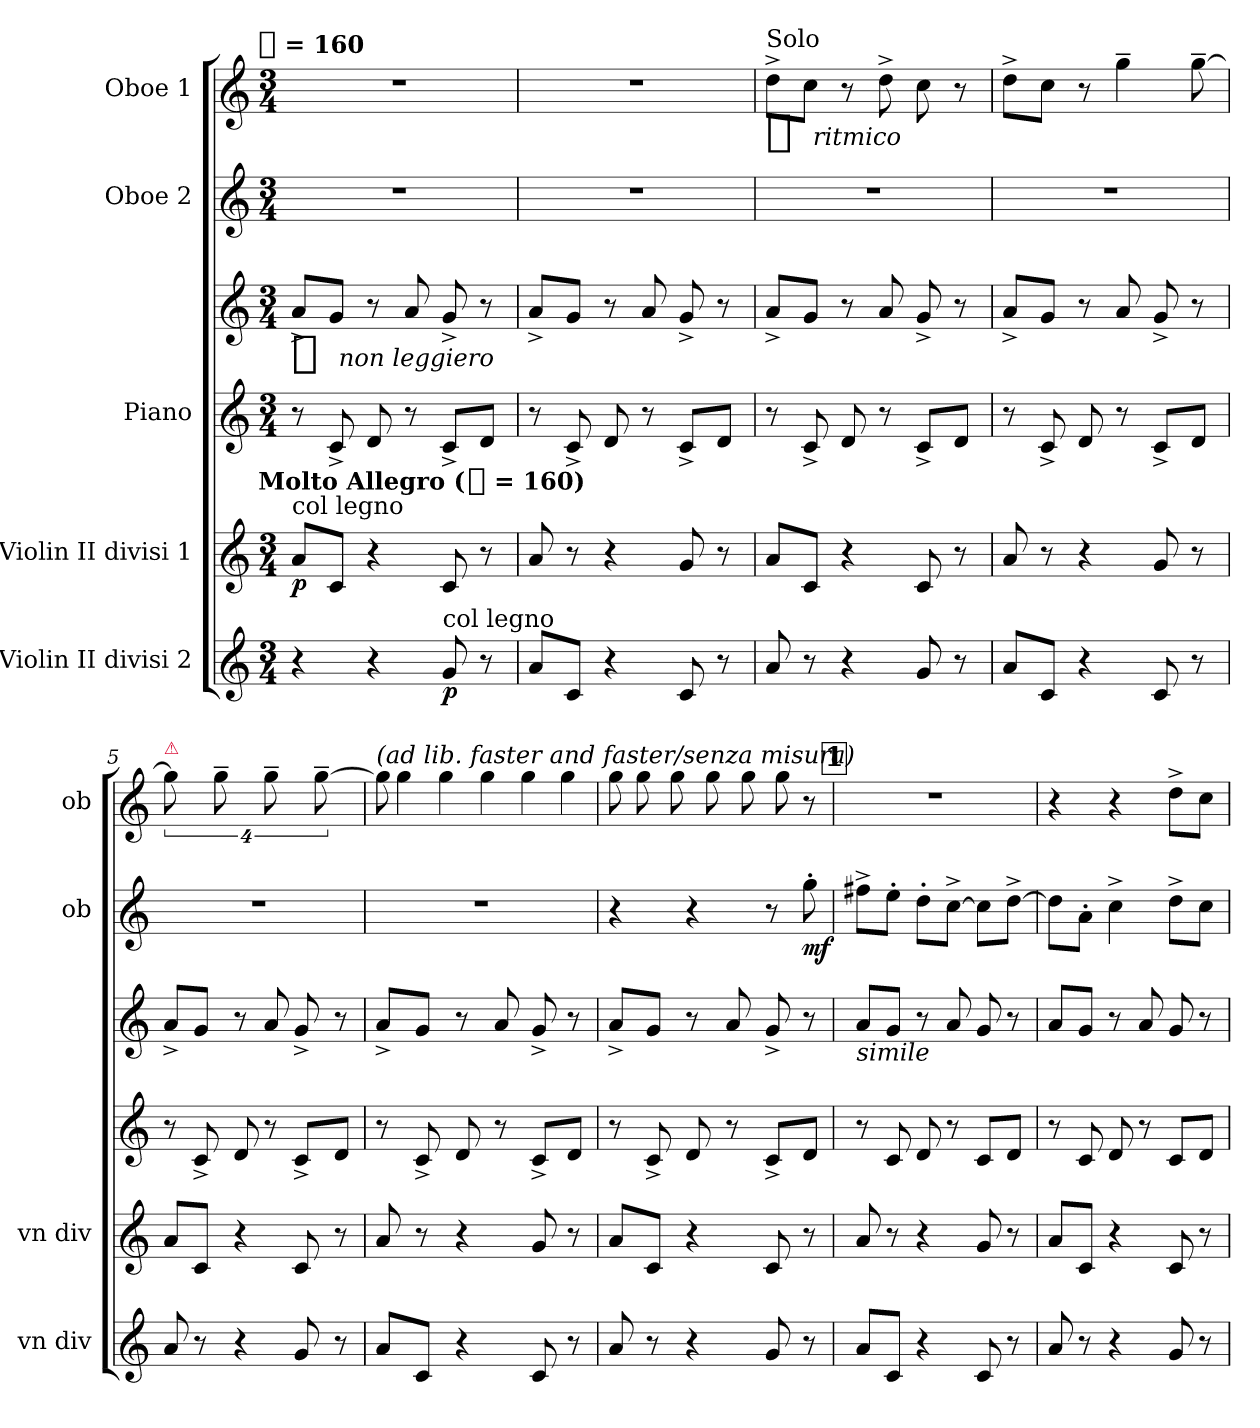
**kern	**dynam	**kern	**dynam	**kern	**kern	**dynam	**kern	**dynam	**kern	**dynam
*part5	*part5	*part4	*part4	*part3	*part3	*part3	*part2	*part2	*part1	*part1
*staff6	*staff6	*staff5	*staff5	*staff4	*staff3	*staff3/4	*staff2	*staff2	*staff1	*staff1
*I"Violin II divisi 2	*	*I"Violin II divisi 1	*	*I"Piano	*	*	*I"Oboe 2	*	*I"Oboe 1	*
*I'vn div	*	*I'vn div	*	*	*	*	*I'ob	*	*I'ob	*
*clefG2	*	*clefG2	*	*clefG2	*clefG2	*	*clefG2	*	*clefG2	*
*k[]	*	*k[]	*	*k[]	*k[]	*	*k[]	*	*k[]	*
*C:	*	*C:	*	*C:	*C:	*	*C:	*	*C:	*
!!LO:TX:omd:t=[quarter] = 160
*M3/4	*	*M3/4	*	*M3/4	*M3/4	*	*M3/4	*	*M3/4	*
*MM160	*	*MM160	*	*MM160	*MM160	*	*MM160	*	*MM160	*
=1	=1	=1	=1	=1	=1	=1	=1	=1	=1	=1
!	!	!LO:TX:a:t=col legno	!	!	!	!	!	!	!	!
!	!	!LO:TX:t=Molto Allegro ([quarter] = 160)	!	!	!	!	!	!	!	!
!	!	!	!	!	!	!LO:DY:t=%s non leggiero	!	!	!	!
4r	.	8aL	p	8r	8a^L	p	4%3r	.	4%3r	.
.	.	8cJ	.	8c^	8gJ	.	.	.	.	.
4r	.	4r	.	8d	8r	.	.	.	.	.
.	.	.	.	8r	8a	.	.	.	.	.
!LO:TX:a:t=col legno	!	!	!	!	!	!	!	!	!	!
8g	p	8c	.	8c^L	8g^	.	.	.	.	.
8r	.	8r	.	8dJ	8r	.	.	.	.	.
=2	=2	=2	=2	=2	=2	=2	=2	=2	=2	=2
8aL	.	8a	.	8r	8a^L	.	4%3r	.	4%3r	.
8cJ	.	8r	.	8c^	8gJ	.	.	.	.	.
4r	.	4r	.	8d	8r	.	.	.	.	.
.	.	.	.	8r	8a	.	.	.	.	.
8c	.	8g	.	8c^L	8g^	.	.	.	.	.
8r	.	8r	.	8dJ	8r	.	.	.	.	.
=3	=3	=3	=3	=3	=3	=3	=3	=3	=3	=3
!	!	!	!	!	!	!	!	!	!LO:TX:a:t=Solo	!
!	!	!	!	!	!	!	!	!	!	!LO:DY:t=%s ritmico
8a	.	8aL	.	8r	8a^L	.	4%3r	.	8dd^L	mf
8r	.	8cJ	.	8c^	8gJ	.	.	.	8ccJ	.
4r	.	4r	.	8d	8r	.	.	.	8r	.
.	.	.	.	8r	8a	.	.	.	8dd^	.
8g	.	8c	.	8c^L	8g^	.	.	.	8cc	.
8r	.	8r	.	8dJ	8r	.	.	.	8r	.
=4	=4	=4	=4	=4	=4	=4	=4	=4	=4	=4
8aL	.	8a	.	8r	8a^L	.	4%3r	.	8dd^L	.
8cJ	.	8r	.	8c^	8gJ	.	.	.	8ccJ	.
4r	.	4r	.	8d	8r	.	.	.	8r	.
.	.	.	.	8r	8a	.	.	.	4gg~	.
8c	.	8g	.	8c^L	8g^	.	.	.	.	.
8r	.	8r	.	8dJ	8r	.	.	.	[8gg~	.
=5	=5	=5	=5	=5	=5	=5	=5	=5	=5	=5
!	!	!	!	!	!	!	!	!	!LO:TX:a:color=crimson:t=⚠	!
8a	.	8aL	.	8r	8a^L	.	4%3r	.	16%3gg]	.
8r	.	8cJ	.	8c^	8gJ	.	.	.	.	.
.	.	.	.	.	.	.	.	.	16%3gg~	.
4r	.	4r	.	8d	8r	.	.	.	.	.
.	.	.	.	8r	8a	.	.	.	16%3gg~	.
8g	.	8c	.	8c^L	8g^	.	.	.	.	.
.	.	.	.	.	.	.	.	.	[16%3gg~	.
8r	.	8r	.	8dJ	8r	.	.	.	.	.
=6	=6	=6	=6	=6	=6	=6	=6	=6	=6	=6
*	*	*	*	*	*	*	*	*	*Xtuplet	*
!	!	!	!	!	!	!	!	!	!LO:TX:a:i:t=(ad lib. faster and faster/senza misura)	!
8aL	.	8a	.	8r	8a^L	.	4%3r	.	44%3gg]	.
.	.	.	.	.	.	.	.	.	22%3gg	.
8cJ	.	8r	.	8c^	8gJ	.	.	.	.	.
.	.	.	.	.	.	.	.	.	22%3gg	.
4r	.	4r	.	8d	8r	.	.	.	.	.
.	.	.	.	.	.	.	.	.	22%3gg	.
.	.	.	.	8r	8a	.	.	.	.	.
.	.	.	.	.	.	.	.	.	22%3gg	.
8c	.	8g	.	8c^L	8g^	.	.	.	.	.
.	.	.	.	.	.	.	.	.	22%3gg	.
8r	.	8r	.	8dJ	8r	.	.	.	.	.
=7	=7	=7	=7	=7	=7	=7	=7	=7	=7	=7
8a	.	8aL	.	8r	8a^L	.	4r	.	48%5gg	.
.	.	.	.	.	.	.	.	.	48%5gg	.
8r	.	8cJ	.	8c^	8gJ	.	.	.	.	.
.	.	.	.	.	.	.	.	.	48%5gg	.
4r	.	4r	.	8d	8r	.	4r	.	.	.
.	.	.	.	.	.	.	.	.	48%5gg	.
.	.	.	.	8r	8a	.	.	.	.	.
.	.	.	.	.	.	.	.	.	48%5gg	.
8g	.	8c	.	8c^L	8g^	.	8r	.	.	.
.	.	.	.	.	.	.	.	.	48%5gg	.
8r	.	8r	.	8dJ	8r	.	8gg'	mf	8r	.
!!LO:REH:place=s1:t=1
=8	=8	=8	=8	=8	=8	=8	=8	=8	=8	=8
!	!	!	!	!	!LO:TX:b:i:t=simile	!	!	!	!	!
8aL	.	8a	.	8r	8aL	.	8ff#X^L	.	4%3r	.
8cJ	.	8r	.	8c	8gJ	.	8ee'J	.	.	.
4r	.	4r	.	8d	8r	.	8dd'L	.	.	.
.	.	.	.	8r	8a	.	[8cc^J	.	.	.
8c	.	8g	.	8cL	8g	.	8ccL]	.	.	.
8r	.	8r	.	8dJ	8r	.	[8dd^J	.	.	.
=9	=9	=9	=9	=9	=9	=9	=9	=9	=9	=9
8a	.	8aL	.	8r	8aL	.	8ddL]	.	4r	.
8r	.	8cJ	.	8c	8gJ	.	8a'J	.	.	.
4r	.	4r	.	8d	8r	.	4cc^	.	4r	.
.	.	.	.	8r	8a	.	.	.	.	.
8g	.	8c	.	8cL	8g	.	8dd^L	.	8dd^L	.
8r	.	8r	.	8dJ	8r	.	8ccJ	.	8ccJ	.
=	=	=	=	=	=	=	=	=	=	=
*-	*-	*-	*-	*-	*-	*-	*-	*-	*-	*-
